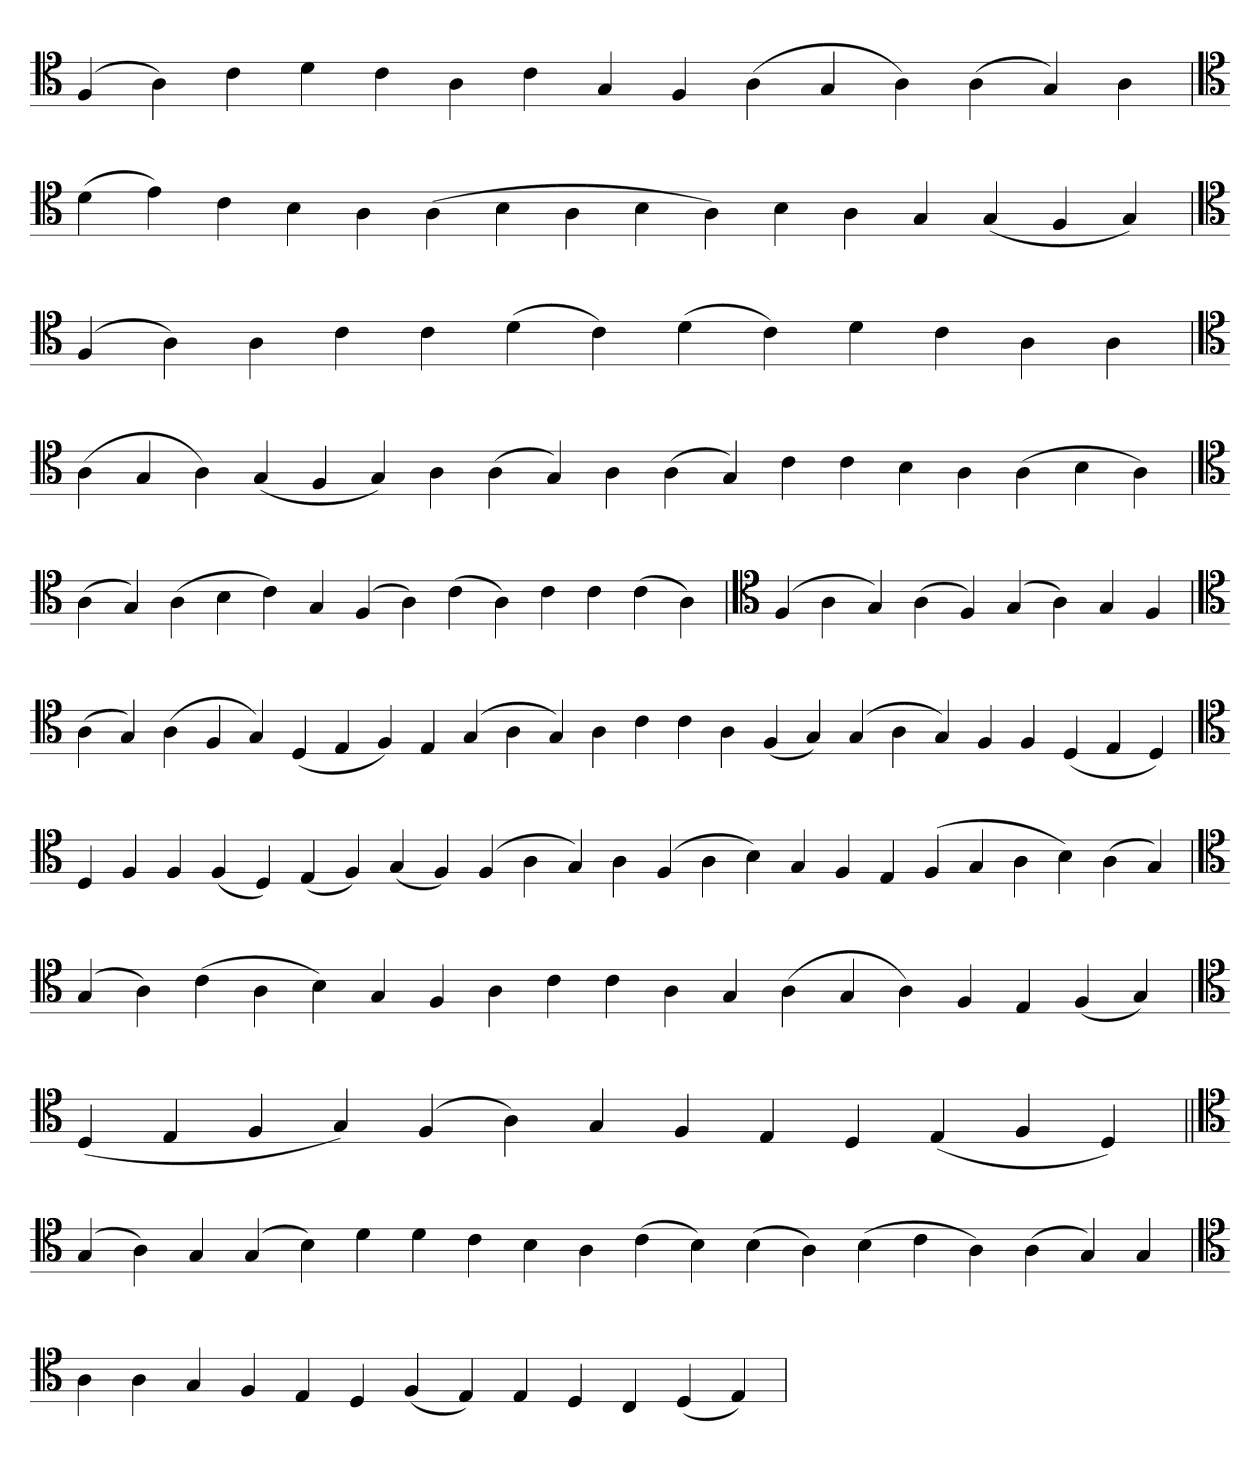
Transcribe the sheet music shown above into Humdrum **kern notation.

**kern
*part1
*staff1
*clefC4
=
(4F
4A)
4c
4d
4c
4A
4c
4G
4F
(4A
4G
4A)
(4A
4G)
4A
=`
*clefC4
(4d
4e)
4c
4B
4A
(4A
4B
4A
4B
4A)
4B
4A
4G
(4G
4F
4G)
=
*clefC4
(4F
4A)
4A
4c
4c
(4d
4c)
(4d
4c)
4d
4c
4A
4A
=`
*clefC4
(4A
4G
4A)
(4G
4F
4G)
4A
(4A
4G)
4A
(4A
4G)
4c
4c
4B
4A
(4A
4B
4A)
='
*clefC4
(4A
4G)
(4A
4B
4c)
4G
(4F
4A)
(4c
4A)
4c
4c
(4c
4A)
=
*clefC4
(4F
4A
4G)
(4A
4F)
(4G
4A)
4G
4F
=`
*clefC4
(4A
4G)
(4A
4F
4G)
(4D
4E
4F)
4E
(4G
4A
4G)
4A
4c
4c
4A
(4F
4G)
(4G
4A
4G)
4F
4F
(4D
4E
4D)
='
*clefC4
4D
4F
4F
(4F
4D)
(4E
4F)
(4G
4F)
(4F
4A
4G)
4A
(4F
4A
4B)
4G
4F
4E
(4F
4G
4A
4B)
(4A
4G)
=`
*clefC4
(4G
4A)
(4c
4A
4B)
4G
4F
4A
4c
4c
4A
4G
(4A
4G
4A)
4F
4E
(4F
4G)
=`
*clefC4
(4D
4E
4F
4G)
(4F
4A)
4G
4F
4E
4D
(4E
4F
4D)
=||
*clefC4
(4G
4A)
4G
(4G
4B)
4d
4d
4c
4B
4A
(4c
4B)
(4B
4A)
(4B
4c
4A)
(4A
4G)
4G
='
*clefC4
4A
4A
4G
4F
4E
4D
(4F
4E)
4E
4D
4C
(4D
4E)
='
*-
